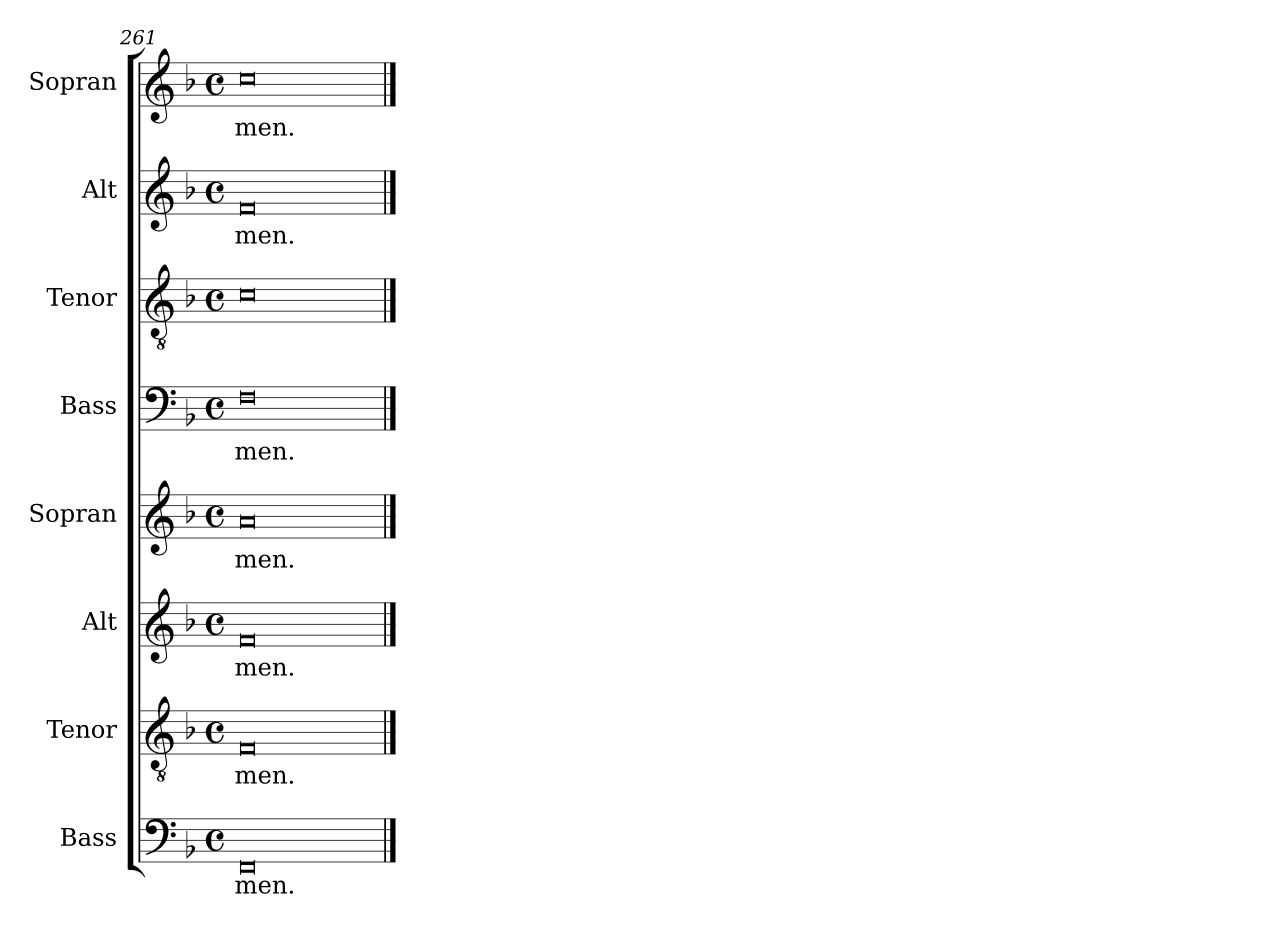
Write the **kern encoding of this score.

**kern	**text	**kern	**text	**kern	**text	**kern	**text	**kern	**text	**kern	**kern	**text	**kern	**text
*part8	*part8	*part7	*part7	*part6	*part6	*part5	*part5	*part4	*part4	*part3	*part2	*part2	*part1	*part1
*staff8	*staff8	*staff7	*staff7	*staff6	*staff6	*staff5	*staff5	*staff4	*staff4	*staff3	*staff2	*staff2	*staff1	*staff1
*I"Bass	*	*I"Tenor	*	*I"Alt	*	*I"Sopran	*	*I"Bass	*	*I"Tenor	*I"Alt	*	*I"Sopran	*
*clefF4	*	*clefGv2	*	*clefG2	*	*clefG2	*	*clefF4	*	*clefGv2	*clefG2	*	*clefG2	*
*k[b-]	*	*k[b-]	*	*k[b-]	*	*k[b-]	*	*k[b-]	*	*k[b-]	*k[b-]	*	*k[b-]	*
*M4/4	*	*M4/4	*	*M4/4	*	*M4/4	*	*M4/4	*	*M4/4	*M4/4	*	*M4/4	*
*met(c)	*	*met(c)	*	*met(c)	*	*met(c)	*	*met(c)	*	*met(c)	*met(c)	*	*met(c)	*
=261	=261	=261	=261	=261	=261	=261	=261	=261	=261	=261	=261	=261	=261	=261
!	!LO:LY:b	!	!LO:LY:b	!	!LO:LY:b	!	!LO:LY:b	!	!LO:LY:b	!	!	!LO:LY:b	!	!LO:LY:b
0FF	-men.	0F	-men.	0f	-men.	0a	-men.	0F	-men.	0c	0f	-men.	0cc	-men.
==	==	==	==	==	==	==	==	==	==	==	==	==	==	==
*-	*-	*-	*-	*-	*-	*-	*-	*-	*-	*-	*-	*-	*-	*-
